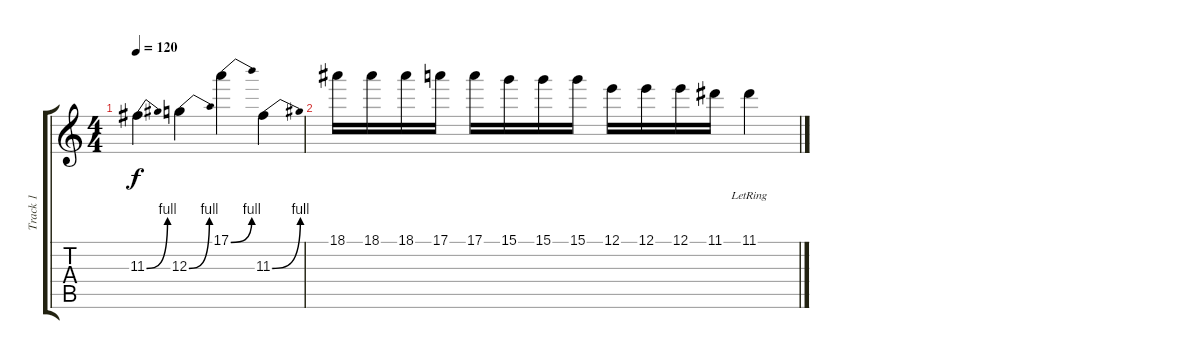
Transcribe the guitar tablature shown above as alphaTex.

\track ("Track 1" "Track 1") {instrument distortionguitar}
\staff {score tabs}
\tuning (E4 B3 G3 D3 A2 E2) {hide}
\ts (4 4)
\tempo 120
\clef g2
\ks c
11.3{be (bend 0 0 60 4)}.4{dy f} 12.3{be (bend 0 0 60 4)}.4 17.1{be (bend 0 0 60 4)}.4 11.3{be (bend 0 0 60 4)}.4 |
18.1.16 18.1.16 18.1.16 17.1.16 17.1.16 15.1.16 15.1.16 15.1.16 12.1.16 12.1.16 12.1.16 11.1.16 11.1{lr}.4
